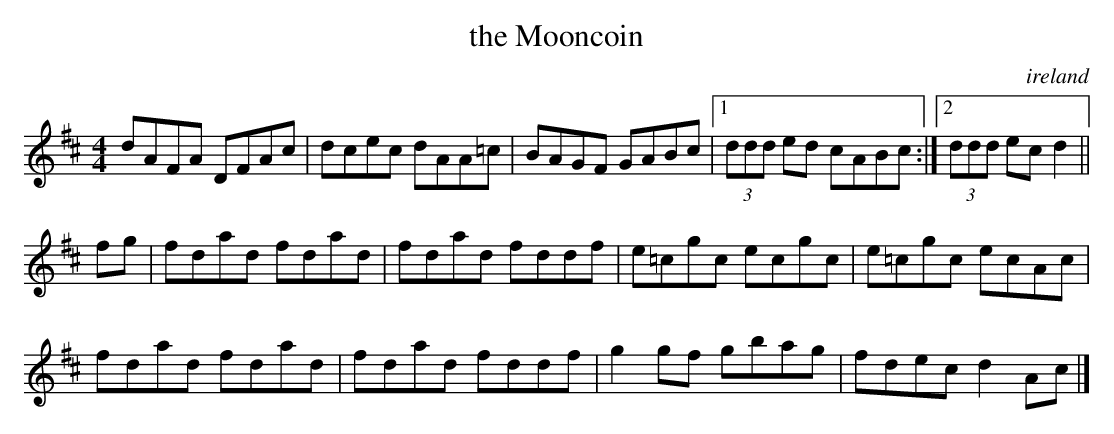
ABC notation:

X:1
T:the Mooncoin
O:ireland
M:4/4
K:D
dAFA DFAc | dcec dAA=c | BAGF GABc \
|1(3ddd ed cABc :|2 (3ddd ec d2 ||
fg |\
fdad fdad | fdad fddf |\
e=cgc ecgc | e=cgc ecAc |
fdad fdad | fdad fddf | \
g2gf gbag | fdec d2Ac |]
